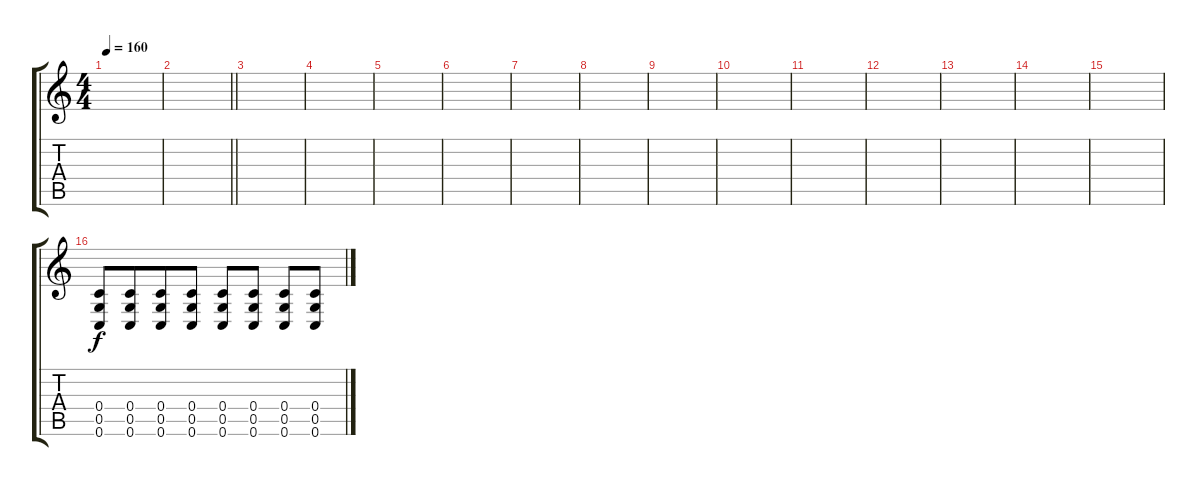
\track "" {instrument distortionguitar}
\staff {score tabs}
\tuning (D4 A3 F3 C3 G2 C2) {hide}
\ts (4 4)
\tempo 160
\clef g2
\ks c
|
\barLineRight lightlight
|
\section ("" "")
|
|
|
|
|
|
|
|
|
|
|
|
|
(0.4 0.5 0.6).8 (0.4 0.5 0.6).8{beam merge} (0.4 0.5 0.6).8 (0.4 0.5 0.6).8 (0.4 0.5 0.6).8{beam merge} (0.4 0.5 0.6).8 (0.4 0.5 0.6).8 (0.4 0.5 0.6).8
